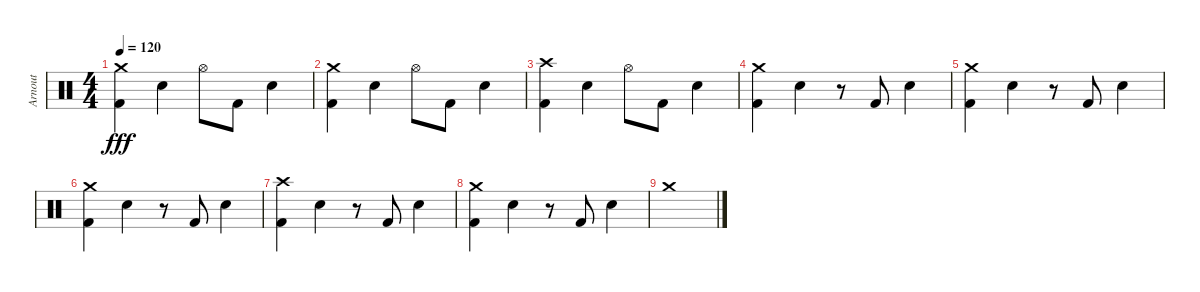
\track ("Arnout" "Arnout") {instrument percussion}
\staff {score}
\articulation defaults
\ts (4 4)
\tempo 120
\clef neutral
\ks c
("Crash medium (hit)" "Kick (hit) 2").4{dy fff} "Electric Snare (hit)".4 "Hi-Hat (open)".8 "Kick (hit) 2".8 "Electric Snare (hit)".4 |
("Crash medium (hit)" "Kick (hit) 2").4 "Electric Snare (hit)".4 "Hi-Hat (open)".8 "Kick (hit) 2".8 "Electric Snare (hit)".4 |
("Crash high (hit)" "Kick (hit) 2").4 "Electric Snare (hit)".4 "Hi-Hat (open)".8 "Kick (hit) 2".8 "Electric Snare (hit)".4 |
("Crash medium (hit)" "Kick (hit) 2").4 "Electric Snare (hit)".4 r.8 "Kick (hit) 2".8 "Electric Snare (hit)".4 |
("Crash medium (hit)" "Kick (hit) 2").4 "Electric Snare (hit)".4 r.8 "Kick (hit) 2".8 "Electric Snare (hit)".4 |
("Crash medium (hit)" "Kick (hit) 2").4 "Electric Snare (hit)".4 r.8 "Kick (hit) 2".8 "Electric Snare (hit)".4 |
("Crash high (hit)" "Kick (hit) 2").4 "Electric Snare (hit)".4 r.8 "Kick (hit) 2".8 "Electric Snare (hit)".4 |
("Crash medium (hit)" "Kick (hit) 2").4 "Electric Snare (hit)".4 r.8 "Kick (hit) 2".8 "Electric Snare (hit)".4 |
"Crash medium (hit)".1
